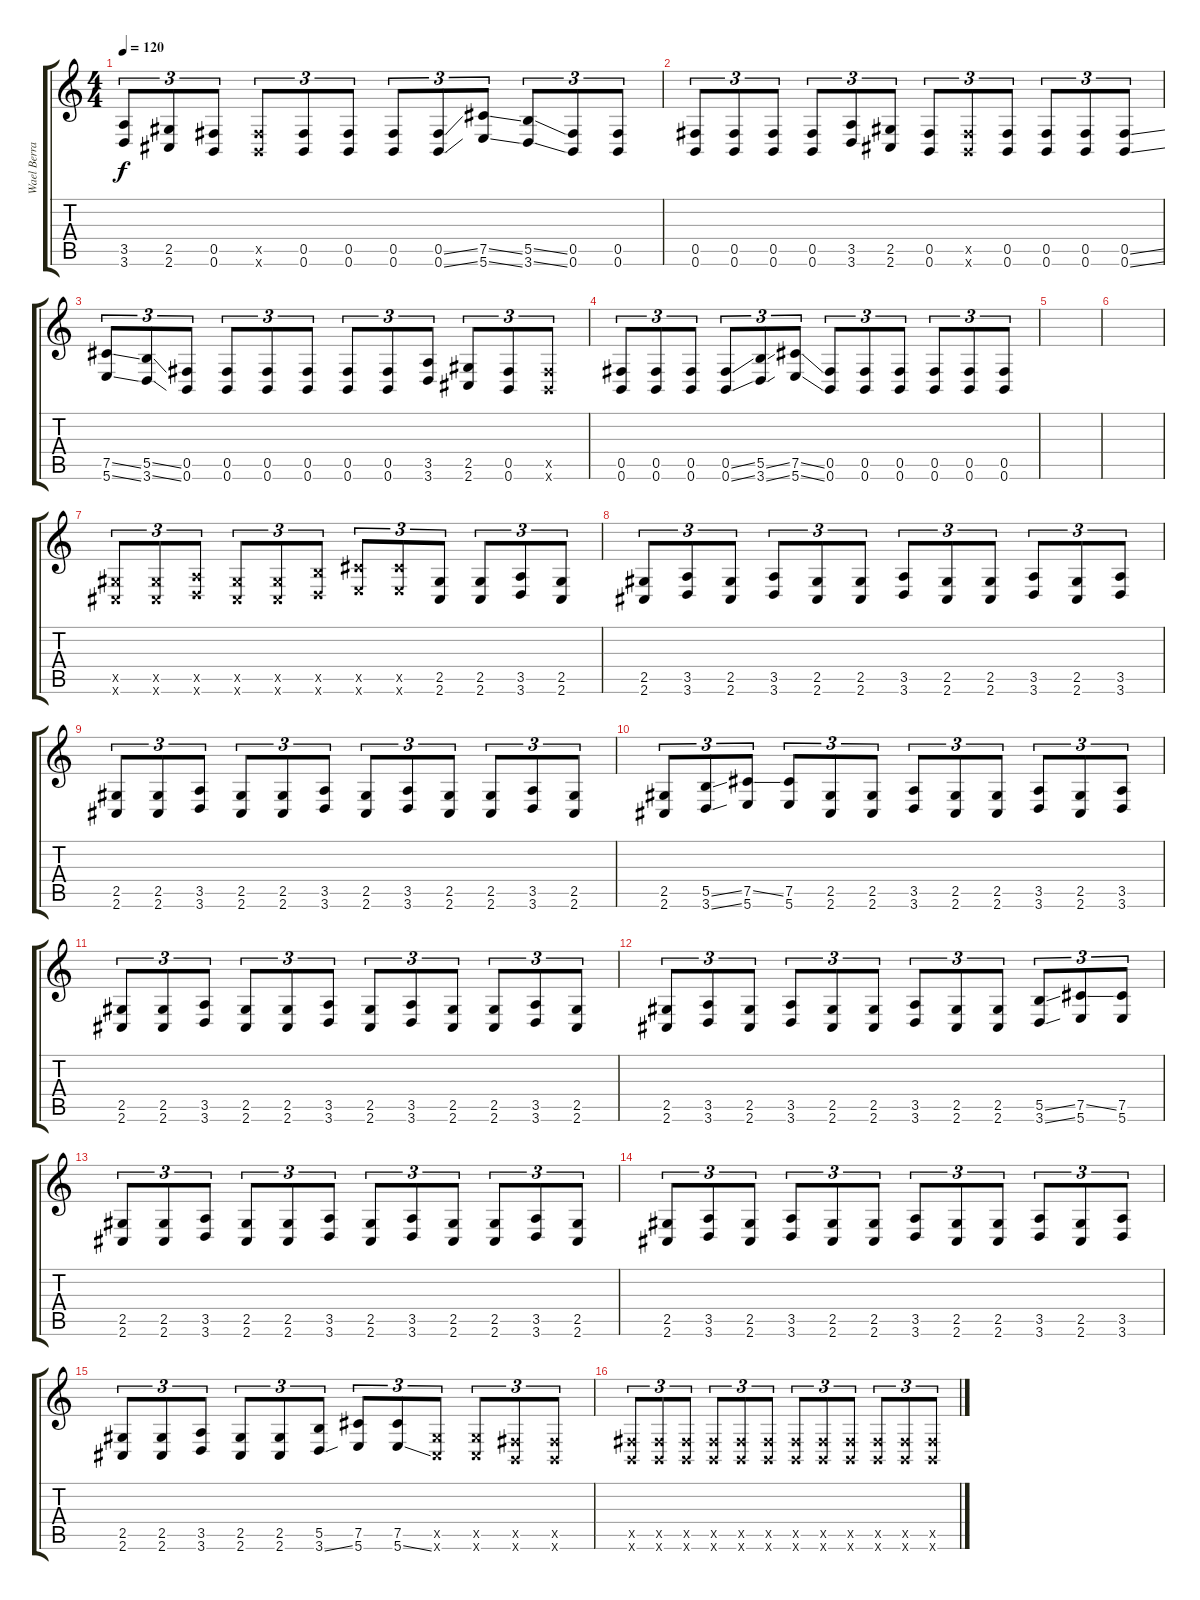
\track ("Wael Berrais" "Wael Berra") {instrument distortionguitar}
\staff {score tabs}
\tuning (Db4 Ab3 E3 B2 Gb2 B1) {hide}
\ts (4 4)
\tempo 120
\clef g2
\ks c
(3.5 3.6).8{tu (3 2) dy f} (2.5 2.6).8{tu (3 2)} (0.5 0.6).8{tu (3 2)} (0.5{x} 0.6{x}).8{tu (3 2)} (0.5 0.6).8{tu (3 2)} (0.5 0.6).8{tu (3 2)} (0.5 0.6).8{tu (3 2)} (0.5{ss} 0.6{ss}).8{tu (3 2)} (7.5{ss} 5.6{ss}).8{tu (3 2)} (5.5{ss} 3.6{ss}).8{tu (3 2)} (0.5 0.6).8{tu (3 2)} (0.5 0.6).8{tu (3 2)} |
(0.5 0.6).8{tu (3 2)} (0.5 0.6).8{tu (3 2)} (0.5 0.6).8{tu (3 2)} (0.5 0.6).8{tu (3 2)} (3.5 3.6).8{tu (3 2)} (2.5 2.6).8{tu (3 2)} (0.5 0.6).8{tu (3 2)} (0.5{x} 0.6{x}).8{tu (3 2)} (0.5 0.6).8{tu (3 2)} (0.5 0.6).8{tu (3 2)} (0.5 0.6).8{tu (3 2)} (0.5{ss} 0.6{ss}).8{tu (3 2)} |
(7.5{ss} 5.6{ss}).8{tu (3 2)} (5.5{ss} 3.6{ss}).8{tu (3 2)} (0.5 0.6).8{tu (3 2)} (0.5 0.6).8{tu (3 2)} (0.5 0.6).8{tu (3 2)} (0.5 0.6).8{tu (3 2)} (0.5 0.6).8{tu (3 2)} (0.5 0.6).8{tu (3 2)} (3.5 3.6).8{tu (3 2)} (2.5 2.6).8{tu (3 2)} (0.5 0.6).8{tu (3 2)} (0.5{x} 0.6{x}).8{tu (3 2)} |
(0.5 0.6).8{tu (3 2)} (0.5 0.6).8{tu (3 2)} (0.5 0.6).8{tu (3 2)} (0.5{ss} 0.6{ss}).8{tu (3 2)} (5.5{ss} 3.6{ss}).8{tu (3 2)} (7.5{ss} 5.6{ss}).8{tu (3 2)} (0.5 0.6).8{tu (3 2)} (0.5 0.6).8{tu (3 2)} (0.5 0.6).8{tu (3 2)} (0.5 0.6).8{tu (3 2)} (0.5 0.6).8{tu (3 2)} (0.5 0.6).8{tu (3 2)} |
|
|
(2.5{x} 2.6{x}).8{tu (3 2)} (2.5{x} 2.6{x}).8{tu (3 2)} (3.5{x} 3.6{x}).8{tu (3 2)} (2.5{x} 2.6{x}).8{tu (3 2)} (2.5{x} 2.6{x}).8{tu (3 2)} (5.5{x} 3.6{x}).8{tu (3 2)} (7.5{x} 5.6{x}).8{tu (3 2)} (7.5{x} 5.6{x}).8{tu (3 2)} (2.5 2.6).8{tu (3 2)} (2.5 2.6).8{tu (3 2)} (3.5 3.6).8{tu (3 2)} (2.5 2.6).8{tu (3 2)} |
(2.5 2.6).8{tu (3 2)} (3.5 3.6).8{tu (3 2)} (2.5 2.6).8{tu (3 2)} (3.5 3.6).8{tu (3 2)} (2.5 2.6).8{tu (3 2)} (2.5 2.6).8{tu (3 2)} (3.5 3.6).8{tu (3 2)} (2.5 2.6).8{tu (3 2)} (2.5 2.6).8{tu (3 2)} (3.5 3.6).8{tu (3 2)} (2.5 2.6).8{tu (3 2)} (3.5 3.6).8{tu (3 2)} |
(2.5 2.6).8{tu (3 2)} (2.5 2.6).8{tu (3 2)} (3.5 3.6).8{tu (3 2)} (2.5 2.6).8{tu (3 2)} (2.5 2.6).8{tu (3 2)} (3.5 3.6).8{tu (3 2)} (2.5 2.6).8{tu (3 2)} (3.5 3.6).8{tu (3 2)} (2.5 2.6).8{tu (3 2)} (2.5 2.6).8{tu (3 2)} (3.5 3.6).8{tu (3 2)} (2.5 2.6).8{tu (3 2)} |
(2.5 2.6).8{tu (3 2)} (5.5{ss} 3.6{ss}).8{tu (3 2)} (7.5{ss} 5.6).8{tu (3 2)} (7.5 5.6).8{tu (3 2)} (2.5 2.6).8{tu (3 2)} (2.5 2.6).8{tu (3 2)} (3.5 3.6).8{tu (3 2)} (2.5 2.6).8{tu (3 2)} (2.5 2.6).8{tu (3 2)} (3.5 3.6).8{tu (3 2)} (2.5 2.6).8{tu (3 2)} (3.5 3.6).8{tu (3 2)} |
(2.5 2.6).8{tu (3 2)} (2.5 2.6).8{tu (3 2)} (3.5 3.6).8{tu (3 2)} (2.5 2.6).8{tu (3 2)} (2.5 2.6).8{tu (3 2)} (3.5 3.6).8{tu (3 2)} (2.5 2.6).8{tu (3 2)} (3.5 3.6).8{tu (3 2)} (2.5 2.6).8{tu (3 2)} (2.5 2.6).8{tu (3 2)} (3.5 3.6).8{tu (3 2)} (2.5 2.6).8{tu (3 2)} |
(2.5 2.6).8{tu (3 2)} (3.5 3.6).8{tu (3 2)} (2.5 2.6).8{tu (3 2)} (3.5 3.6).8{tu (3 2)} (2.5 2.6).8{tu (3 2)} (2.5 2.6).8{tu (3 2)} (3.5 3.6).8{tu (3 2)} (2.5 2.6).8{tu (3 2)} (2.5 2.6).8{tu (3 2)} (5.5{ss} 3.6{ss}).8{tu (3 2)} (7.5{ss} 5.6).8{tu (3 2)} (7.5 5.6).8{tu (3 2)} |
(2.5 2.6).8{tu (3 2)} (2.5 2.6).8{tu (3 2)} (3.5 3.6).8{tu (3 2)} (2.5 2.6).8{tu (3 2)} (2.5 2.6).8{tu (3 2)} (3.5 3.6).8{tu (3 2)} (2.5 2.6).8{tu (3 2)} (3.5 3.6).8{tu (3 2)} (2.5 2.6).8{tu (3 2)} (2.5 2.6).8{tu (3 2)} (3.5 3.6).8{tu (3 2)} (2.5 2.6).8{tu (3 2)} |
(2.5 2.6).8{tu (3 2)} (3.5 3.6).8{tu (3 2)} (2.5 2.6).8{tu (3 2)} (3.5 3.6).8{tu (3 2)} (2.5 2.6).8{tu (3 2)} (2.5 2.6).8{tu (3 2)} (3.5 3.6).8{tu (3 2)} (2.5 2.6).8{tu (3 2)} (2.5 2.6).8{tu (3 2)} (3.5 3.6).8{tu (3 2)} (2.5 2.6).8{tu (3 2)} (3.5 3.6).8{tu (3 2)} |
(2.5 2.6).8{tu (3 2)} (2.5 2.6).8{tu (3 2)} (3.5 3.6).8{tu (3 2)} (2.5 2.6).8{tu (3 2)} (2.5 2.6).8{tu (3 2)} (5.5 3.6{ss}).8{tu (3 2)} (7.5 5.6).8{tu (3 2)} (7.5 5.6{ss}).8{tu (3 2)} (2.5{x} 2.6{x}).8{tu (3 2)} (2.5{x} 2.6{x}).8{tu (3 2)} (0.5{x} 0.6{x}).8{tu (3 2)} (0.5{x} 0.6{x}).8{tu (3 2)} |
(0.5{x} 0.6{x}).8{tu (3 2)} (0.5{x} 0.6{x}).8{tu (3 2)} (0.5{x} 0.6{x}).8{tu (3 2)} (0.5{x} 0.6{x}).8{tu (3 2)} (0.5{x} 0.6{x}).8{tu (3 2)} (0.5{x} 0.6{x}).8{tu (3 2)} (0.5{x} 0.6{x}).8{tu (3 2)} (0.5{x} 0.6{x}).8{tu (3 2)} (0.5{x} 0.6{x}).8{tu (3 2)} (0.5{x} 0.6{x}).8{tu (3 2)} (0.5{x} 0.6{x}).8{tu (3 2)} (0.5{x} 0.6{x}).8{tu (3 2)}
